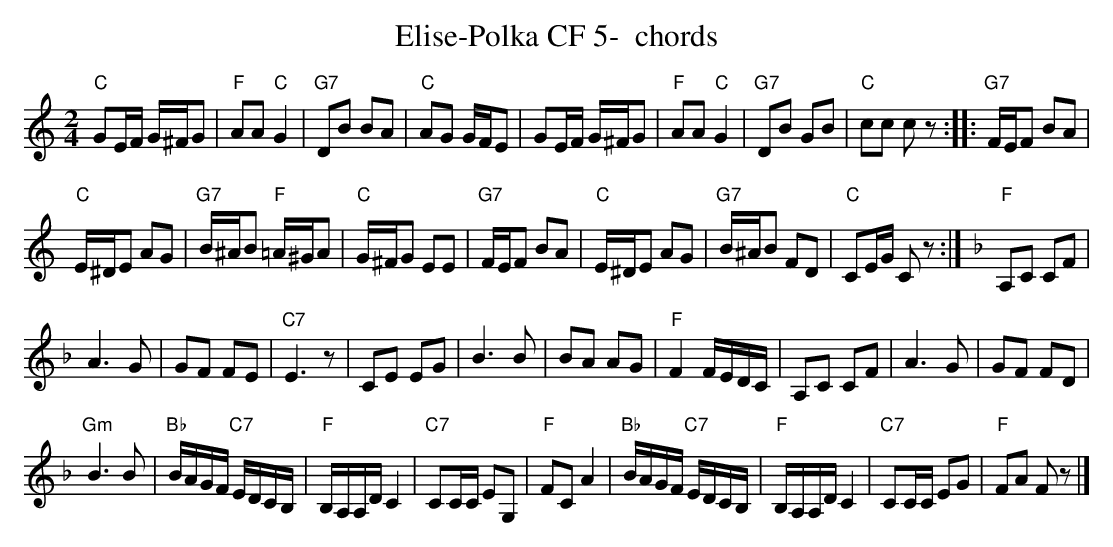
X:1
T:Elise-Polka CF 5-  chords
M:2/4
L:1/16
K:Cmaj%%MIDI gchordon
"C"G2EF G^FG2 | "F"A2A2"C"G4 | "G7"D2B2 B2A2 | "C"A2G2 GFE2 | G2EF G^FG2 | "F"A2A2"C"G4 | "G7"D2B2 G2B2 | "C"c2c2 c2z2 :: "G7"FEF2 B2A2 |
"C"E^DE2 A2G2 | "G7"B^AB2 "F"=A^GA2 | "C"G^FG2 E2E2 | "G7"FEF2 B2A2 | "C"E^DE2 A2G2 | "G7"B^AB2 F2D2 | "C"C2EG C2z2 :| [K:Fmaj] [L:1/8] "F"A,C CF |
A3G | GF FE | "C7"E3z | CE EG | B3B | BA AG | "F"F2 F/2E/2D/2C/2 | A,C CF | A3G | GF FD |
"Gm"B3B | [L:1/16] "Bb"BAGF "C7"EDCB, | "F"B,A,A,D C4 | "C7"C2CC E2G,2 | "F"F2C2A4 | "Bb"BAGF "C7"EDCB, | "F"B,A,A,D C4 | "C7"C2CC E2G2 | "F"F2A2 F2z2 |]
